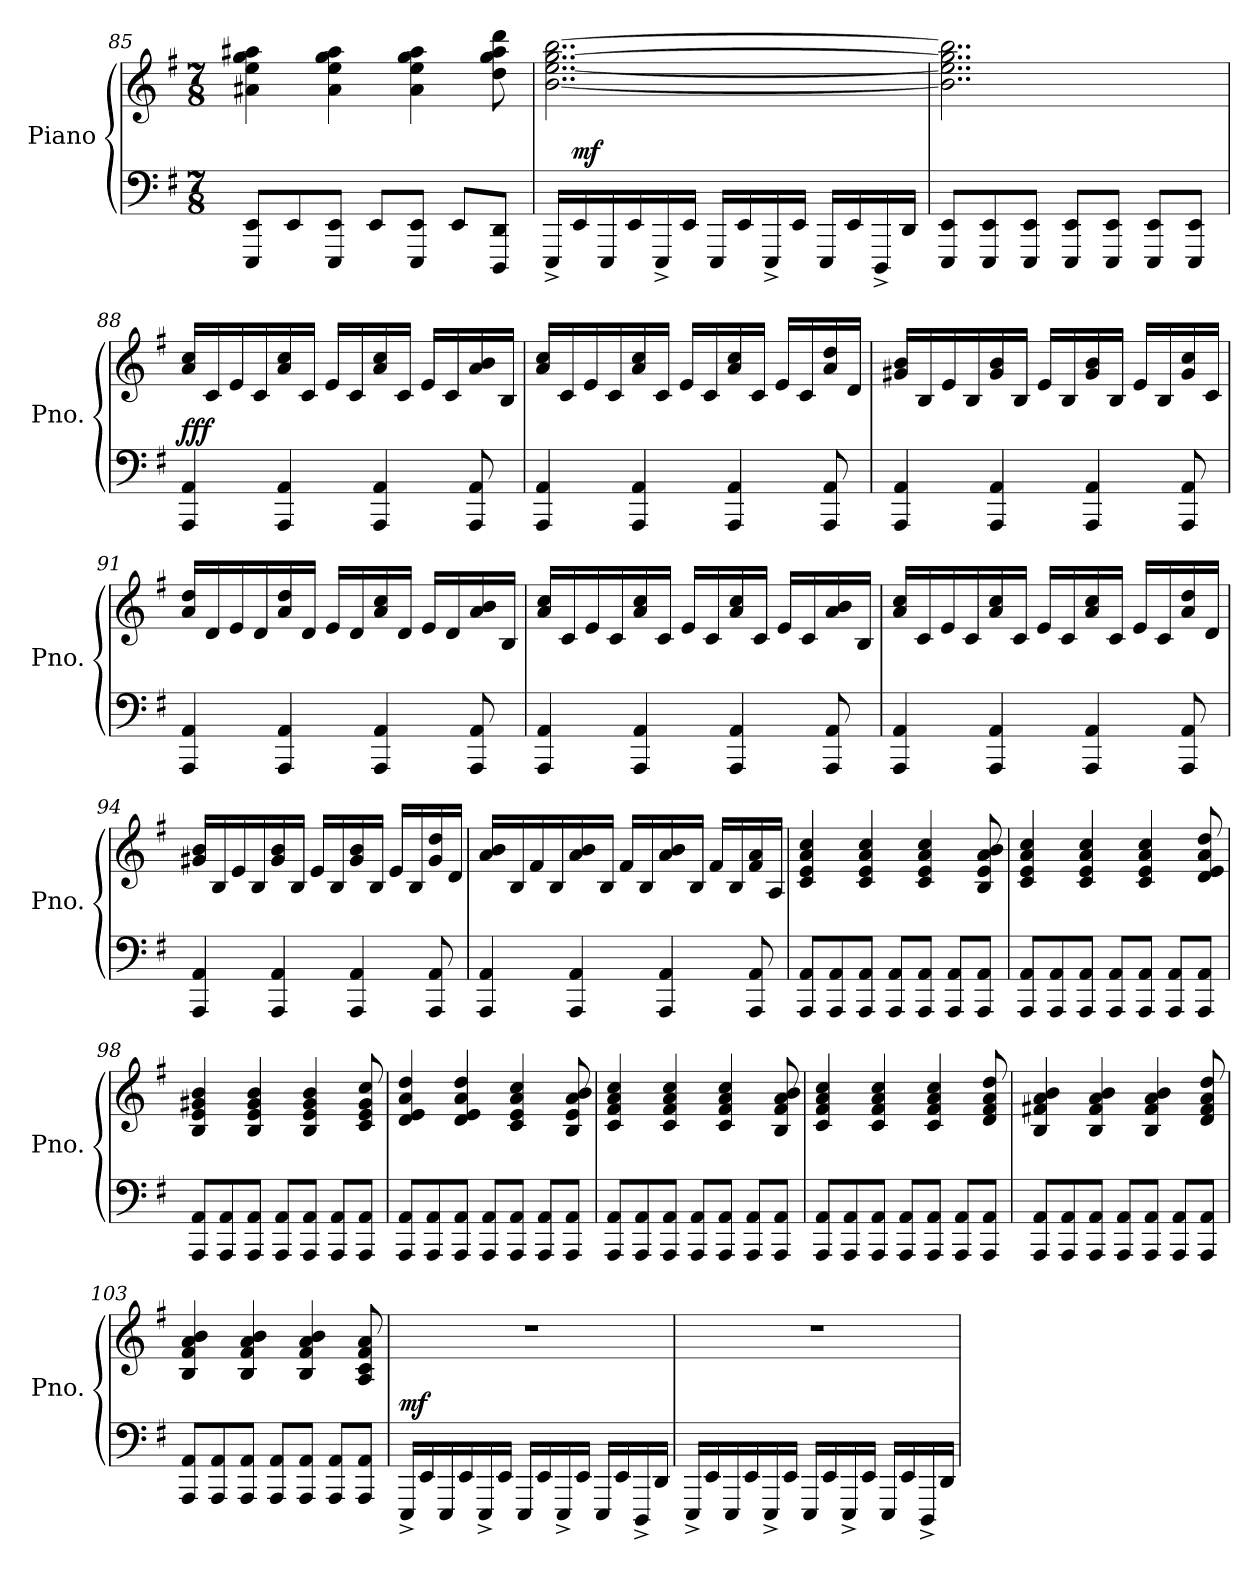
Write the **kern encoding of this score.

**kern	**kern	**dynam
*part1	*part1	*part1
*staff2	*staff1	*staff1/2
*I"Piano	*	*
*I'Pno.	*	*
!!LO:LB:g=z
*clefF4	*clefG2	*
*k[f#]	*k[f#]	*
*M7/8	*M7/8	*
=85	=85	=85
8EEE/ 8EE/L	4a#X\ 4ee\ 4gg\ 4aa#X\	.
8EE/	.	.
8EEE/ 8EE/J	4a#\ 4ee\ 4gg\ 4aa#\	.
8EE/L	.	.
8EEE/ 8EE/J	4a#\ 4ee\ 4gg\ 4aa#\	.
8EE/L	.	.
8DDD/ 8DD/J	8dd\ 8gg\ 8aa#\ 8ddd\	.
=86	=86	=86
16EEE^/LL	[2..b\ [2..ee\ [2..gg\ [2..bb\	.
!	!	!LO:DY:a=2
16EE/	.	mf
16EEE/	.	.
16EE/	.	.
16EEE^/	.	.
16EE/JJ	.	.
16EEE/LL	.	.
16EE/	.	.
16EEE^/	.	.
16EE/JJ	.	.
16EEE/LL	.	.
16EE/	.	.
16DDD^/	.	.
16DD/JJ	.	.
=87	=87	=87
8EEE/ 8EE/L	2..b\] 2..ee\] 2..gg\] 2..bb\]	.
8EEE/ 8EE/	.	.
8EEE/ 8EE/J	.	.
8EEE/ 8EE/L	.	.
8EEE/ 8EE/J	.	.
8EEE/ 8EE/L	.	.
8EEE/ 8EE/J	.	.
!!LO:LB:g=z
=88	=88	=88
!	!	!LO:DY:a=2
4AAA/ 4AA/	16a/ 16cc/LL	fff
.	16c/	.
.	16e/	.
.	16c/	.
4AAA/ 4AA/	16a/ 16cc/	.
.	16c/JJ	.
.	16e/LL	.
.	16c/	.
4AAA/ 4AA/	16a/ 16cc/	.
.	16c/JJ	.
.	16e/LL	.
.	16c/	.
8AAA/ 8AA/	16a/ 16b/	.
.	16B/JJ	.
=89	=89	=89
4AAA/ 4AA/	16a/ 16cc/LL	.
.	16c/	.
.	16e/	.
.	16c/	.
4AAA/ 4AA/	16a/ 16cc/	.
.	16c/JJ	.
.	16e/LL	.
.	16c/	.
4AAA/ 4AA/	16a/ 16cc/	.
.	16c/JJ	.
.	16e/LL	.
.	16c/	.
8AAA/ 8AA/	16a/ 16dd/	.
.	16d/JJ	.
!!LO:LB:g=z
=90	=90	=90
4AAA/ 4AA/	16g#X/ 16b/LL	.
.	16B/	.
.	16e/	.
.	16B/	.
4AAA/ 4AA/	16g#/ 16b/	.
.	16B/JJ	.
.	16e/LL	.
.	16B/	.
4AAA/ 4AA/	16g#/ 16b/	.
.	16B/JJ	.
.	16e/LL	.
.	16B/	.
8AAA/ 8AA/	16g#/ 16cc/	.
.	16c/JJ	.
=91	=91	=91
4AAA/ 4AA/	16a/ 16dd/LL	.
.	16d/	.
.	16e/	.
.	16d/	.
4AAA/ 4AA/	16a/ 16dd/	.
.	16d/JJ	.
.	16e/LL	.
.	16d/	.
4AAA/ 4AA/	16a/ 16cc/	.
.	16d/JJ	.
.	16e/LL	.
.	16d/	.
8AAA/ 8AA/	16a/ 16b/	.
.	16B/JJ	.
!!LO:PB:g=z
=92	=92	=92
4AAA/ 4AA/	16a/ 16cc/LL	.
.	16c/	.
.	16e/	.
.	16c/	.
4AAA/ 4AA/	16a/ 16cc/	.
.	16c/JJ	.
.	16e/LL	.
.	16c/	.
4AAA/ 4AA/	16a/ 16cc/	.
.	16c/JJ	.
.	16e/LL	.
.	16c/	.
8AAA/ 8AA/	16a/ 16b/	.
.	16B/JJ	.
=93	=93	=93
4AAA/ 4AA/	16a/ 16cc/LL	.
.	16c/	.
.	16e/	.
.	16c/	.
4AAA/ 4AA/	16a/ 16cc/	.
.	16c/JJ	.
.	16e/LL	.
.	16c/	.
4AAA/ 4AA/	16a/ 16cc/	.
.	16c/JJ	.
.	16e/LL	.
.	16c/	.
8AAA/ 8AA/	16a/ 16dd/	.
.	16d/JJ	.
!!LO:LB:g=z
=94	=94	=94
4AAA/ 4AA/	16g#X/ 16b/LL	.
.	16B/	.
.	16e/	.
.	16B/	.
4AAA/ 4AA/	16g#/ 16b/	.
.	16B/JJ	.
.	16e/LL	.
.	16B/	.
4AAA/ 4AA/	16g#/ 16b/	.
.	16B/JJ	.
.	16e/LL	.
.	16B/	.
8AAA/ 8AA/	16g#/ 16dd/	.
.	16d/JJ	.
=95	=95	=95
4AAA/ 4AA/	16a/ 16b/LL	.
.	16B/	.
.	16f#/	.
.	16B/	.
4AAA/ 4AA/	16a/ 16b/	.
.	16B/JJ	.
.	16f#/LL	.
.	16B/	.
4AAA/ 4AA/	16a/ 16b/	.
.	16B/JJ	.
.	16f#/LL	.
.	16B/	.
8AAA/ 8AA/	16f#/ 16a/	.
.	16A/JJ	.
!!LO:LB:g=z
=96	=96	=96
8AAA/ 8AA/L	4c/ 4e/ 4a/ 4cc/	.
8AAA/ 8AA/	.	.
8AAA/ 8AA/J	4c/ 4e/ 4a/ 4cc/	.
8AAA/ 8AA/L	.	.
8AAA/ 8AA/J	4c/ 4e/ 4a/ 4cc/	.
8AAA/ 8AA/L	.	.
8AAA/ 8AA/J	8B/ 8e/ 8a/ 8b/	.
=97	=97	=97
8AAA/ 8AA/L	4c/ 4e/ 4a/ 4cc/	.
8AAA/ 8AA/	.	.
8AAA/ 8AA/J	4c/ 4e/ 4a/ 4cc/	.
8AAA/ 8AA/L	.	.
8AAA/ 8AA/J	4c/ 4e/ 4a/ 4cc/	.
8AAA/ 8AA/L	.	.
8AAA/ 8AA/J	8d/ 8e/ 8a/ 8dd/	.
!!LO:LB:g=z
=98	=98	=98
8AAA/ 8AA/L	4B/ 4e/ 4g#X/ 4b/	.
8AAA/ 8AA/	.	.
8AAA/ 8AA/J	4B/ 4e/ 4g#/ 4b/	.
8AAA/ 8AA/L	.	.
8AAA/ 8AA/J	4B/ 4e/ 4g#/ 4b/	.
8AAA/ 8AA/L	.	.
8AAA/ 8AA/J	8c/ 8e/ 8g#/ 8cc/	.
=99	=99	=99
8AAA/ 8AA/L	4d/ 4e/ 4a/ 4dd/	.
8AAA/ 8AA/	.	.
8AAA/ 8AA/J	4d/ 4e/ 4a/ 4dd/	.
8AAA/ 8AA/L	.	.
8AAA/ 8AA/J	4c/ 4e/ 4a/ 4cc/	.
8AAA/ 8AA/L	.	.
8AAA/ 8AA/J	8B/ 8e/ 8a/ 8b/	.
!!LO:LB:g=z
=100	=100	=100
8AAA/ 8AA/L	4c/ 4f#/ 4a/ 4cc/	.
8AAA/ 8AA/	.	.
8AAA/ 8AA/J	4c/ 4f#/ 4a/ 4cc/	.
8AAA/ 8AA/L	.	.
8AAA/ 8AA/J	4c/ 4f#/ 4a/ 4cc/	.
8AAA/ 8AA/L	.	.
8AAA/ 8AA/J	8B/ 8f#/ 8a/ 8b/	.
=101	=101	=101
8AAA/ 8AA/L	4c/ 4f#/ 4a/ 4cc/	.
8AAA/ 8AA/	.	.
8AAA/ 8AA/J	4c/ 4f#/ 4a/ 4cc/	.
8AAA/ 8AA/L	.	.
8AAA/ 8AA/J	4c/ 4f#/ 4a/ 4cc/	.
8AAA/ 8AA/L	.	.
8AAA/ 8AA/J	8d/ 8f#/ 8a/ 8dd/	.
!!LO:PB:g=z
=102	=102	=102
8AAA/ 8AA/L	4B/ 4f#X/ 4a/ 4b/	.
8AAA/ 8AA/	.	.
8AAA/ 8AA/J	4B/ 4f#/ 4a/ 4b/	.
8AAA/ 8AA/L	.	.
8AAA/ 8AA/J	4B/ 4f#/ 4a/ 4b/	.
8AAA/ 8AA/L	.	.
8AAA/ 8AA/J	8d/ 8f#/ 8a/ 8dd/	.
=103	=103	=103
8AAA/ 8AA/L	4B/ 4f#/ 4a/ 4b/	.
8AAA/ 8AA/	.	.
8AAA/ 8AA/J	4B/ 4f#/ 4a/ 4b/	.
8AAA/ 8AA/L	.	.
8AAA/ 8AA/J	4B/ 4f#/ 4a/ 4b/	.
8AAA/ 8AA/L	.	.
8AAA/ 8AA/J	8A/ 8c/ 8f#/ 8a/	.
!!LO:LB:g=z
=104	=104	=104
!	!	!LO:DY:a=2
16EEE^/LL	2..r	mf
16EE/	.	.
16EEE/	.	.
16EE/	.	.
16EEE^/	.	.
16EE/JJ	.	.
16EEE/LL	.	.
16EE/	.	.
16EEE^/	.	.
16EE/JJ	.	.
16EEE/LL	.	.
16EE/	.	.
16DDD^/	.	.
16DD/JJ	.	.
=105	=105	=105
16EEE^/LL	2..r	.
16EE/	.	.
16EEE/	.	.
16EE/	.	.
16EEE^/	.	.
16EE/JJ	.	.
16EEE/LL	.	.
16EE/	.	.
16EEE^/	.	.
16EE/JJ	.	.
16EEE/LL	.	.
16EE/	.	.
16DDD^/	.	.
16DD/JJ	.	.
=	=	=
*-	*-	*-
